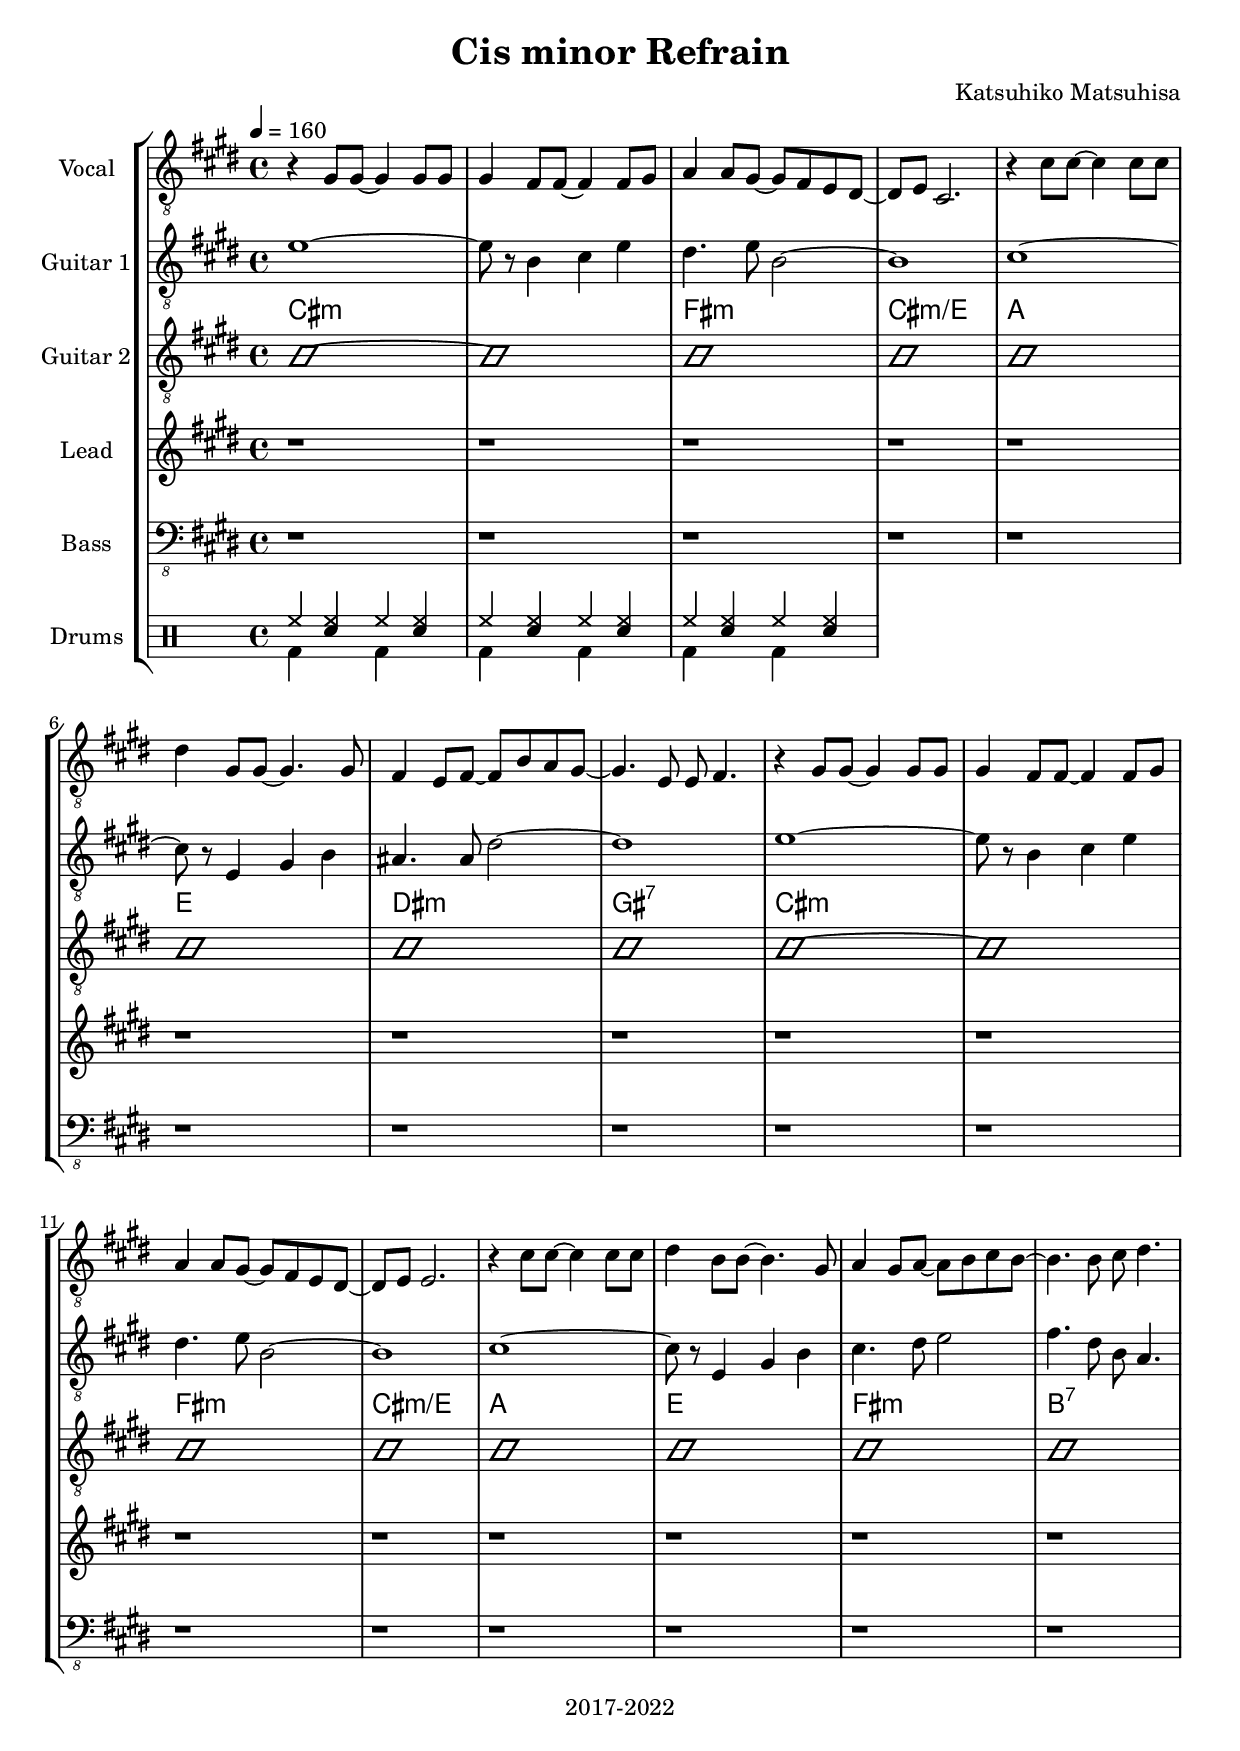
\version "2.22.6"
\header {
  title = "Cis minor Refrain"
  composer = "Katsuhiko Matsuhisa"
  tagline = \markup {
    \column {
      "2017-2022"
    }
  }
}
% \include "english.ly"
% これがドイツ音名入力を妨害していた。

global = { \time 4/4 }
cismKey = { \key cis \minor }
fismKey = { \key fis \minor }
amKey = {\key a \minor }

melody_A = \relative c' {
    r4 gis8 8~4 8 8 
    gis4 fis8 8~4 fis8 gis8
    a4 a8 gis8~8 fis8 e8 dis8~ 
    8 e8 cis2. 

    r4 cis'8 8~4 8 8
    dis4 gis,8 8~4. 8
    fis4 e8 fis8~8 b8 a8 gis8~
    4. e8 8 fis4.

    r4 gis8 8~4 8 8 
    gis4 fis8 8~4 fis8 gis8
    a4 a8 gis8~8 fis8 e8 dis8~ 
    8 e8 2. 

    r4 cis'8 cis8~4 8 8
    dis4 b8 8~4. gis8
    a4 gis8 a8~8 b8 cis8 b8~
    4. b8 cis8 dis4.
}

voc_melo = {
  \global
  \clef "treble_8"
  <<
    \melody_A
  >>
}

counter_A = \relative c' {
    e1~
    8 r8 b4 cis4 e4
    dis4. e8 b2~
    b1
    cis1~
    8 r8 e,4 gis4 b4
    ais4. ais8 dis2~
    dis1

    e1~
    8 r8 b4 cis4 e4
    dis4. e8 b2~
    b1
    cis1~
    8 r8 e,4 gis4 b4
    cis4. dis8 e2
    fis4. dis8 b8 a4.  
}
 
guitar_melo = {
  \global
  \clef "treble_8"
  <<
    \counter_A
  >>
}

sl = {
  \override NoteHead.style = #'slash
  \hide Stem
}
nsl = {
  \revert NoteHead.style
  \undo \hide Stem
}
%  ストロークのみにする場合、これで挟む。

% 一応和音構成音は書いておく
% これだめだ。sl nslすると記号が重複する。
code_A_dummy = {
    \sl
    b1~1 1 1
    1 1 1 1
    b1~1 1 1
    1 1 1 1
    \nsl
}

code_A_with_tone = {
    <cis e gis>1~
    1
    <fis a cis>1
    <e gis cis>1
    <a cis e>1
    <e gis b>1
    <dis fis ais>1
    <gis bis dis>1

    <cis e gis>1~
    1
    <fis a cis>1
    <e gis cis>1
    <a cis e>1
    <e gis b>1
    <fis ais cis>1
    <b dis fis a>1
}


guitar_code = {
  \global
  \clef "treble_8"
  <<
    \code_A_dummy
  >>
}

lead_A_tachet = {
    r1 r1 r1 r1
    r1 r1 r1 r1
    r1 r1 r1 r1
    r1 r1 r1 r1
}

lead = {
  \global
  \clef "treble"
  <<
    \lead_A_tachet
  >> 
}

bass_A_tachet = {
    r1 r1 r1 r1 r1 r1 r1 r1
    r1 r1 r1 r1 r1 r1 r1 r1
}

bass = {
  \global
  \clef "bass_8"
  <<
    \bass_A_tachet
  >> 
}

chordnames_A = \chords {
    cis1:m s1 fis1:m cis1:m/e
    a1 e1 dis1:m gis1:7
    cis1:m s1 fis1:m cis1:m/e
    a1 e1 fis1:m b1:7
}

chordnames = {
  <<
    \chordnames_A
  >>
}


% ------ Drums ------
up = \drummode {
  \voiceOne
  hh4 <hh sn> hh <hh sn>
  hh4 <hh sn> hh <hh sn>
  hh4 <hh sn> hh <hh sn>
}
down = \drummode {
  \voiceTwo
  bd4 s bd s
  bd4 s bd s
  bd4 s bd s
}

drumContents = {
  \global
  <<
    \new DrumVoice \up
    \new DrumVoice \down
  >>
}




\score {
  <<
    \new StaffGroup = "band" <<
      \new Staff = "main" \with { instrumentName = "Vocal" }
      % \tempo 4 = 160 % この位置にテンポいれなきゃいけないのスゲーーーーーーーキモチワルイ。なんとかならないの？
      % なんで各パートに寄生させなきゃいけないわけ？？？音楽のデータ構造をなんだと思ってるの？？？？
      { \cismKey \tempo 4 =160 \voc_melo }
      \new Staff = "guitar1" \with { instrumentName = "Guitar 1" }
      { \cismKey \tempo 4 =160 \guitar_melo }
      \new ChordNames = "barichords"
      { \chordnames }
      \new Staff = "guitar2" \with { instrumentName = "Guitar 2" \consists "Pitch_squash_engraver" }
      { \cismKey  \tempo 4 =160 \guitar_code } 
      \new Staff = "lead" \with { instrumentName = "Lead" }
      { \cismKey \tempo 4 =160 \lead }
      \new Staff = "bass" \with { instrumentName = "Bass" }
      { \cismKey \tempo 4 =160 \bass }
      \new DrumStaff \with { instrumentName = "Drums" }
      \drumContents
    >>
  >>
  \layout {
  }
}